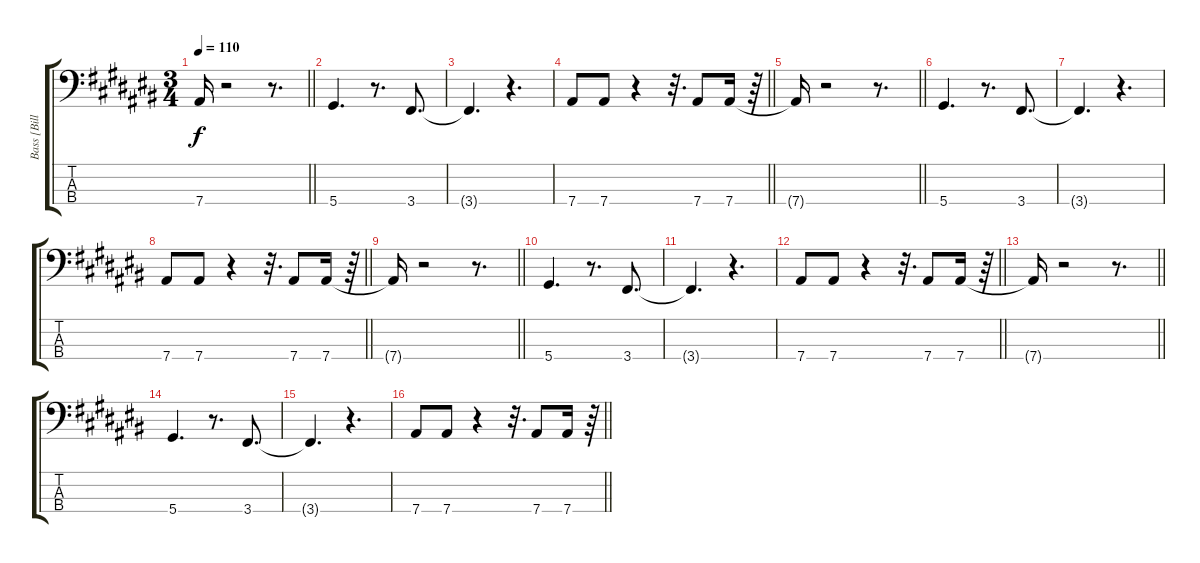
\track ("Bass [Bill Laswell]" "Bass [Bill") {instrument acousticbass}
\staff {score tabs}
\tuning (Gb2 Db2 Ab1 Eb1) {hide}
\ts (3 4)
\tempo 110
\clef f4
\barLineRight lightlight
\ks c#
7.4{t}.16{dy f} r.2 r.8{d} |
5.4.4{d} r.8{d} 3.4.8{d} |
3.4{t}.4{d} r.4{d} |
\barLineRight lightlight
7.4.8 7.4.8 r.4 r.32{d} 7.4.8 7.4.16 r.64 |
\barLineRight lightlight
7.4{t}.16 r.2 r.8{d} |
5.4.4{d} r.8{d} 3.4.8{d} |
3.4{t}.4{d} r.4{d} |
\barLineRight lightlight
7.4.8 7.4.8 r.4 r.32{d} 7.4.8 7.4.16 r.64 |
\section ("" "")
\barLineRight lightlight
7.4{t}.16 r.2 r.8{d} |
5.4.4{d} r.8{d} 3.4.8{d} |
3.4{t}.4{d} r.4{d} |
\barLineRight lightlight
7.4.8 7.4.8 r.4 r.32{d} 7.4.8 7.4.16 r.64 |
\barLineRight lightlight
7.4{t}.16 r.2 r.8{d} |
5.4.4{d} r.8{d} 3.4.8{d} |
3.4{t}.4{d} r.4{d} |
\barLineRight lightlight
7.4.8 7.4.8 r.4 r.32{d} 7.4.8 7.4.16 r.64
